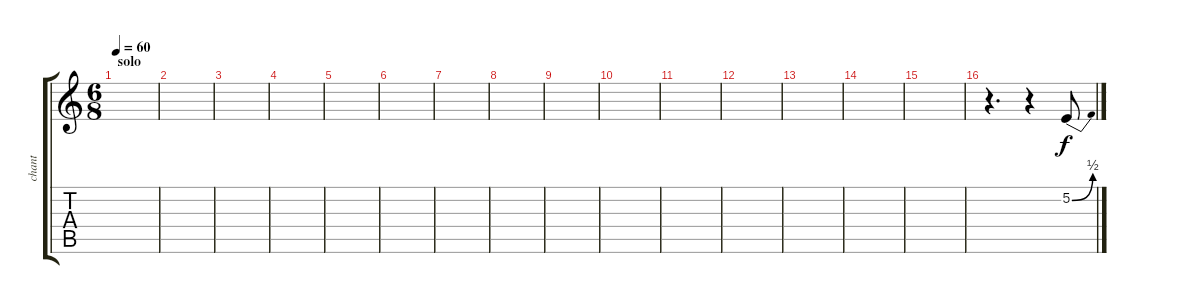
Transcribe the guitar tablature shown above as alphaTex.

\track ("chant" "chant") {instrument choiraahs}
\staff {score tabs}
\tuning (E4 B3 G3 D3 A2 E2) {hide}
\ts (6 8)
\section ("" "solo")
\tempo 60
\clef g2
\ks c
|
|
|
|
|
|
|
|
|
|
|
|
|
|
|
r.4{d} r.4 5.2{be (bend 0 0 60 2)}.8
